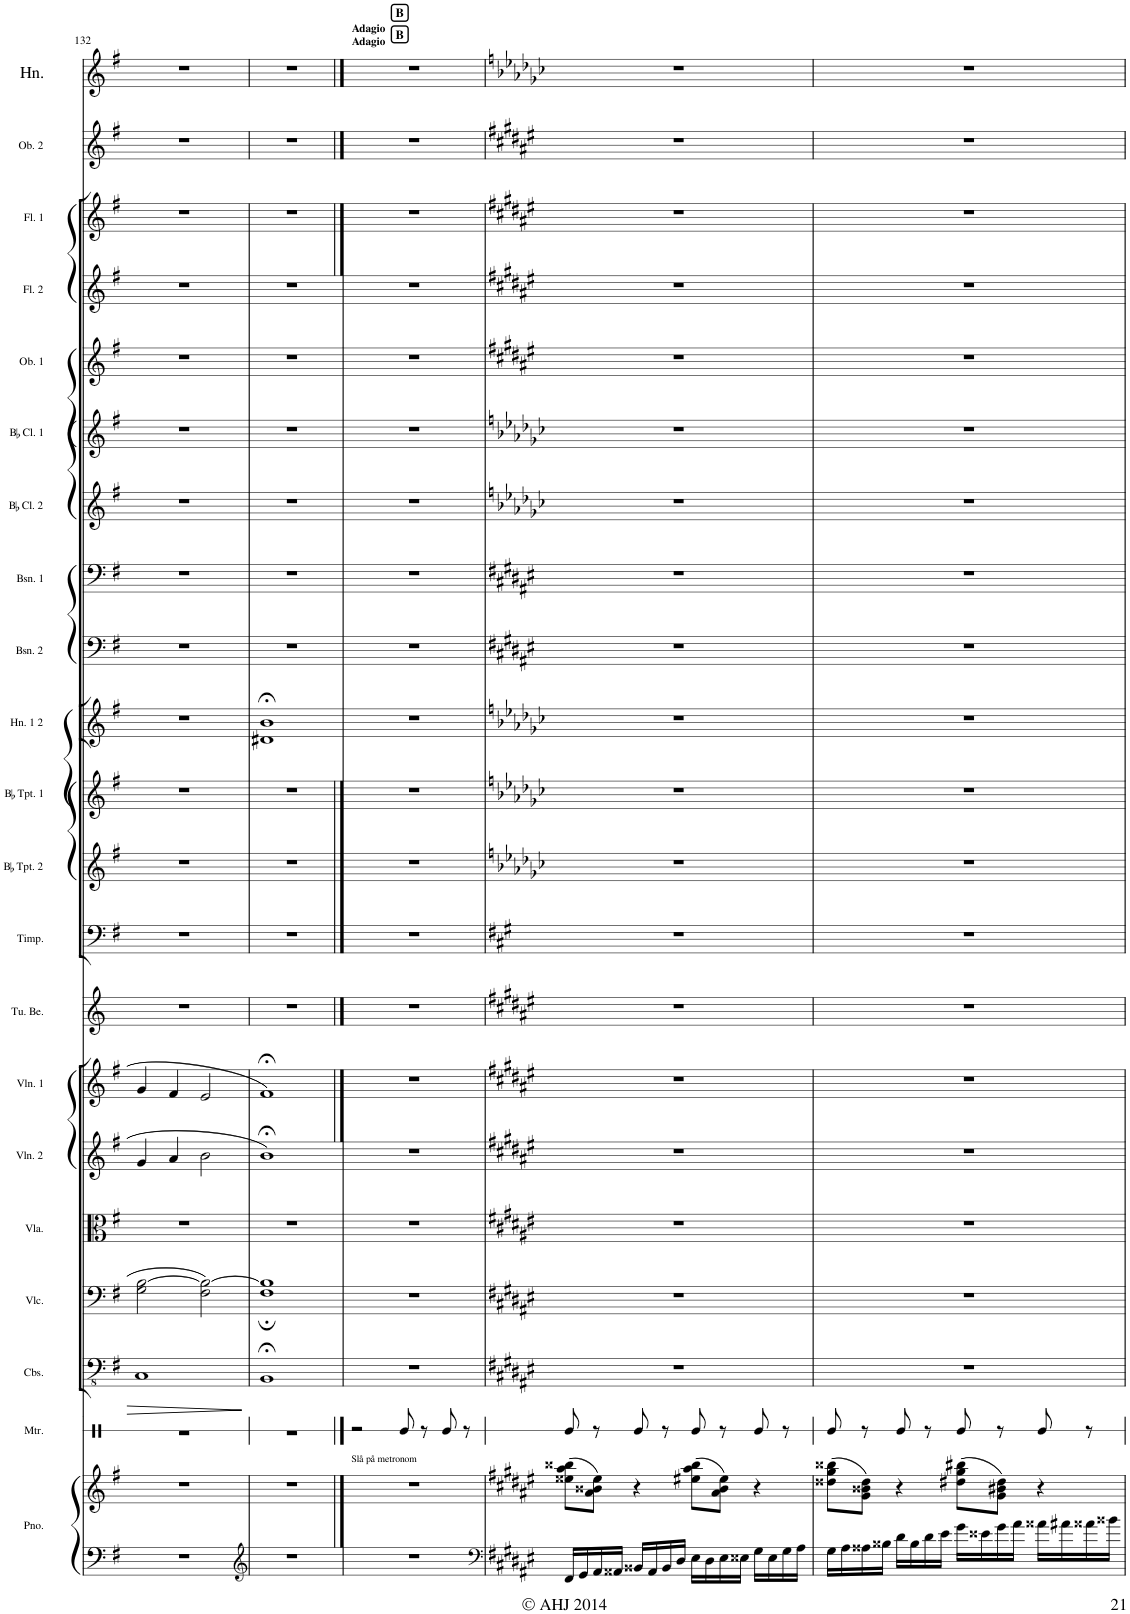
**kern	**kern	**kern	**kern	**kern	**kern	**kern	**kern	**kern	**kern	**kern	**kern	**kern	**kern	**kern	**kern	**kern	**kern	**kern	**kern	**kern	**kern
*part21	*part21	*part20	*part19	*part18	*part17	*part16	*part15	*part14	*part13	*part12	*part11	*part10	*part9	*part8	*part7	*part6	*part5	*part4	*part3	*part2	*part1
*staff22	*staff21	*staff20	*staff19	*staff18	*staff17	*staff16	*staff15	*staff14	*staff13	*staff12	*staff11	*staff10	*staff9	*staff8	*staff7	*staff6	*staff5	*staff4	*staff3	*staff2	*staff1
*I"Piano	*	*I"Metronome	*I"Contrabass	*I"Violoncello	*I"Viola	*I"Violin 2	*I"Violin 1	*I"Tubular Bells	*I"Timpani	*I"BaccidentalFlat Trumpet 2	*I"BaccidentalFlat Trumpet 1	*I"Horn 1 2	*I"Bassoon 2	*I"Bassoon 1	*I"BaccidentalFlat Clarinet 2	*I"BaccidentalFlat Clarinet 1	*I"Oboe 1	*I"Flute 2	*I"Flute 1	*I"Oboe 2	*I"Horn
*I'Pno.	*	*I'Mtr.	*I'Cbs.	*I'Vlc.	*I'Vla.	*I'Vln. 2	*I'Vln. 1	*I'Tu. Be.	*I'Timp.	*I'BaccidentalFlat Tpt. 2	*I'BaccidentalFlat Tpt. 1	*I'Hn. 1 2	*I'Bsn. 2	*I'Bsn. 1	*I'BaccidentalFlat Cl. 2	*I'BaccidentalFlat Cl. 1	*I'Ob. 1	*I'Fl. 2	*I'Fl. 1	*I'Ob. 2	*I'Hn.
!!LO:PB:g=z
*clefF4	*clefG2	*clefX	*clefFv4	*clefF4	*clefC3	*clefG2	*clefG2	*clefG2	*clefF4	*clefG2	*clefG2	*clefG2	*clefF4	*clefF4	*clefG2	*clefG2	*clefG2	*clefG2	*clefG2	*clefG2	*clefG2
*	*	*	*	*	*	*	*	*	*	*ITrd1c2	*ITrd1c2	*ITrd4c7	*	*	*ITrd1c2	*ITrd1c2	*	*	*	*	*ITrd4c7
*k[f#]	*k[f#]	*k[]	*k[f#]	*k[f#]	*k[f#]	*k[f#]	*k[f#]	*k[]	*k[f#]	*k[f#]	*k[f#]	*k[f#]	*k[f#]	*k[f#]	*k[f#]	*k[f#]	*k[f#]	*k[f#]	*k[f#]	*k[f#]	*k[f#]
*M4/4	*M4/4	*M4/4	*M4/4	*M4/4	*M4/4	*M4/4	*M4/4	*M4/4	*M4/4	*M4/4	*M4/4	*M4/4	*M4/4	*M4/4	*M4/4	*M4/4	*M4/4	*M4/4	*M4/4	*M4/4	*M4/4
=132	=132	=132	=132	=132	=132	=132	=132	=132	=132	=132	=132	=132	=132	=132	=132	=132	=132	=132	=132	=132	=132
1r	1r	1r	1CC	2G\ [2B\	1r	4g/	4g/	1r	1r	1r	1r	1r	1r	1r	1r	1r	1r	1r	1r	1r	1r
.	.	.	.	.	.	4a/	4f#/	.	.	.	.	.	.	.	.	.	.	.	.	.	.
.	.	.	.	2F#\ 2B\_	.	2b\	2e/	.	.	.	.	.	.	.	.	.	.	.	.	.	.
=133	=133	=133	=133	=133	=133	=133	=133	=133	=133	=133	=133	=133	=133	=133	=133	=133	=133	=133	=133	=133	=133
*clefG2	*	*	*	*	*	*	*	*	*	*	*	*	*	*	*	*	*	*	*	*	*
*	*	*	*	*	*	*	*	*	*	*	*	*^	*	*	*	*	*	*	*	*	*
1r	1r	1r	1BBB;<	1F#; 1B];	1r	1b;<	1f#;<	1r	1r	1r	1r	1b;<	1d#X	1r	1r	1r	1r	1r	1r	1r	1r	1r
==134	==134	==134	==134	==134	==134	==134	==134	==134	==134	==134	==134	==134	==134	==134	==134	==134	==134	==134	==134	==134	==134	==134
!	!	!	!	!	!	!	!	!	!	!	!	!	!	!	!	!	!	!	!	!	!	!LO:TX:a:B:t=Adagio
!	!	!	!	!	!	!	!	!	!	!	!	!	!	!	!	!	!	!	!	!	!	!LO:TX:a:B:t=Adagio
!	!LO:TX:a:t=Slå på metronom	!	!	!	!	!	!	!	!	!	!	!	!	!	!	!	!	!	!	!	!	!
*	*	*	*	*	*	*	*	*	*	*	*	*v	*v	*	*	*	*	*	*	*	*	*^
1r	1r	2r	1r	1r	1r	1r	1r	1r	1r	1r	1r	1r	1r	1r	1r	1r	1r	1r	1r	1r	1r	2ryy
!	!	!	!	!	!	!	!	!	!	!	!	!	!	!	!	!	!	!	!	!	!	!LO:TX:a:B:t=B
!	!	!	!	!	!	!	!	!	!	!	!	!	!	!	!	!	!	!	!	!	!	!LO:TX:a:B:t=B
.	.	8Re/	.	.	.	.	.	.	.	.	.	.	.	.	.	.	.	.	.	.	.	2ryy
.	.	8r	.	.	.	.	.	.	.	.	.	.	.	.	.	.	.	.	.	.	.	.
.	.	8Re/	.	.	.	.	.	.	.	.	.	.	.	.	.	.	.	.	.	.	.	.
.	.	8r	.	.	.	.	.	.	.	.	.	.	.	.	.	.	.	.	.	.	.	.
*	*	*	*	*	*	*	*	*	*	*	*	*	*	*	*	*	*	*	*	*	*v	*v
=135	=135	=135	=135	=135	=135	=135	=135	=135	=135	=135	=135	=135	=135	=135	=135	=135	=135	=135	=135	=135	=135
*clefF4	*	*	*	*	*	*	*	*	*	*	*	*	*	*	*	*	*	*	*	*	*
*k[f#c#g#d#a#e#]	*k[f#c#g#d#a#e#]	*	*k[f#c#g#d#a#e#]	*k[f#c#g#d#a#e#]	*k[f#c#g#d#a#e#]	*k[f#c#g#d#a#e#]	*k[f#c#g#d#a#e#]	*k[f#c#g#d#a#e#]	*k[f#c#g#]	*k[b-e-a-d-g-c-]	*k[b-e-a-d-g-c-]	*k[b-e-a-d-g-c-]	*k[f#c#g#d#a#e#]	*k[f#c#g#d#a#e#]	*k[b-e-a-d-g-c-]	*k[b-e-a-d-g-c-]	*k[f#c#g#d#a#e#]	*k[f#c#g#d#a#e#]	*k[f#c#g#d#a#e#]	*k[f#c#g#d#a#e#]	*k[b-e-a-d-g-c-]
16FF#/LL	(8ee##X\ 8aa#\ 8bb##X\L	8Re/	1r	1r	1r	1r	1r	1r	1r	1r	1r	1r	1r	1r	1r	1r	1r	1r	1r	1r	1r
16GG#/	.	.	.	.	.	.	.	.	.	.	.	.	.	.	.	.	.	.	.	.	.
16AA#/	8a#\ 8b##X\ 8ee##\J)	8r	.	.	.	.	.	.	.	.	.	.	.	.	.	.	.	.	.	.	.
16AA##X/JJ	.	.	.	.	.	.	.	.	.	.	.	.	.	.	.	.	.	.	.	.	.
16BB##X/LL	4r	8Re/	.	.	.	.	.	.	.	.	.	.	.	.	.	.	.	.	.	.	.
16AA##/	.	.	.	.	.	.	.	.	.	.	.	.	.	.	.	.	.	.	.	.	.
16BB##/	.	8r	.	.	.	.	.	.	.	.	.	.	.	.	.	.	.	.	.	.	.
16D#/JJ	.	.	.	.	.	.	.	.	.	.	.	.	.	.	.	.	.	.	.	.	.
16E#\LL	(8ee#X\ 8aa#\ 8bb##\L	8Re/	.	.	.	.	.	.	.	.	.	.	.	.	.	.	.	.	.	.	.
16D#\	.	.	.	.	.	.	.	.	.	.	.	.	.	.	.	.	.	.	.	.	.
16E#\	8a#\ 8b##\ 8ee#\J)	8r	.	.	.	.	.	.	.	.	.	.	.	.	.	.	.	.	.	.	.
16E##X\JJ	.	.	.	.	.	.	.	.	.	.	.	.	.	.	.	.	.	.	.	.	.
16G#\LL	4r	8Re/	.	.	.	.	.	.	.	.	.	.	.	.	.	.	.	.	.	.	.
16E##\	.	.	.	.	.	.	.	.	.	.	.	.	.	.	.	.	.	.	.	.	.
16G#\	.	8r	.	.	.	.	.	.	.	.	.	.	.	.	.	.	.	.	.	.	.
16A#\JJ	.	.	.	.	.	.	.	.	.	.	.	.	.	.	.	.	.	.	.	.	.
=136	=136	=136	=136	=136	=136	=136	=136	=136	=136	=136	=136	=136	=136	=136	=136	=136	=136	=136	=136	=136	=136
16G#\LL	(8dd##X\ 8gg#\ 8bb##X\L	8Re/	1r	1r	1r	1r	1r	1r	1r	1r	1r	1r	1r	1r	1r	1r	1r	1r	1r	1r	1r
16A#\	.	.	.	.	.	.	.	.	.	.	.	.	.	.	.	.	.	.	.	.	.
16A##X\	8g#\ 8b##X\ 8dd##\J)	8r	.	.	.	.	.	.	.	.	.	.	.	.	.	.	.	.	.	.	.
16B##X\JJ	.	.	.	.	.	.	.	.	.	.	.	.	.	.	.	.	.	.	.	.	.
16d#\LL	4r	8Re/	.	.	.	.	.	.	.	.	.	.	.	.	.	.	.	.	.	.	.
16B##\	.	.	.	.	.	.	.	.	.	.	.	.	.	.	.	.	.	.	.	.	.
16d#\	.	8r	.	.	.	.	.	.	.	.	.	.	.	.	.	.	.	.	.	.	.
16e#\JJ	.	.	.	.	.	.	.	.	.	.	.	.	.	.	.	.	.	.	.	.	.
16g#\LL	(8dd#X\ 8gg#\ 8bb#X\L	8Re/	.	.	.	.	.	.	.	.	.	.	.	.	.	.	.	.	.	.	.
16e##X\	.	.	.	.	.	.	.	.	.	.	.	.	.	.	.	.	.	.	.	.	.
16g#\	8g#\ 8b#X\ 8dd#\J)	8r	.	.	.	.	.	.	.	.	.	.	.	.	.	.	.	.	.	.	.
16a#\JJ	.	.	.	.	.	.	.	.	.	.	.	.	.	.	.	.	.	.	.	.	.
16a##X\LL	4r	8Re/	.	.	.	.	.	.	.	.	.	.	.	.	.	.	.	.	.	.	.
16a#X\	.	.	.	.	.	.	.	.	.	.	.	.	.	.	.	.	.	.	.	.	.
16a##X\	.	8r	.	.	.	.	.	.	.	.	.	.	.	.	.	.	.	.	.	.	.
16b##X\JJ	.	.	.	.	.	.	.	.	.	.	.	.	.	.	.	.	.	.	.	.	.
=	=	=	=	=	=	=	=	=	=	=	=	=	=	=	=	=	=	=	=	=	=
*-	*-	*-	*-	*-	*-	*-	*-	*-	*-	*-	*-	*-	*-	*-	*-	*-	*-	*-	*-	*-	*-
